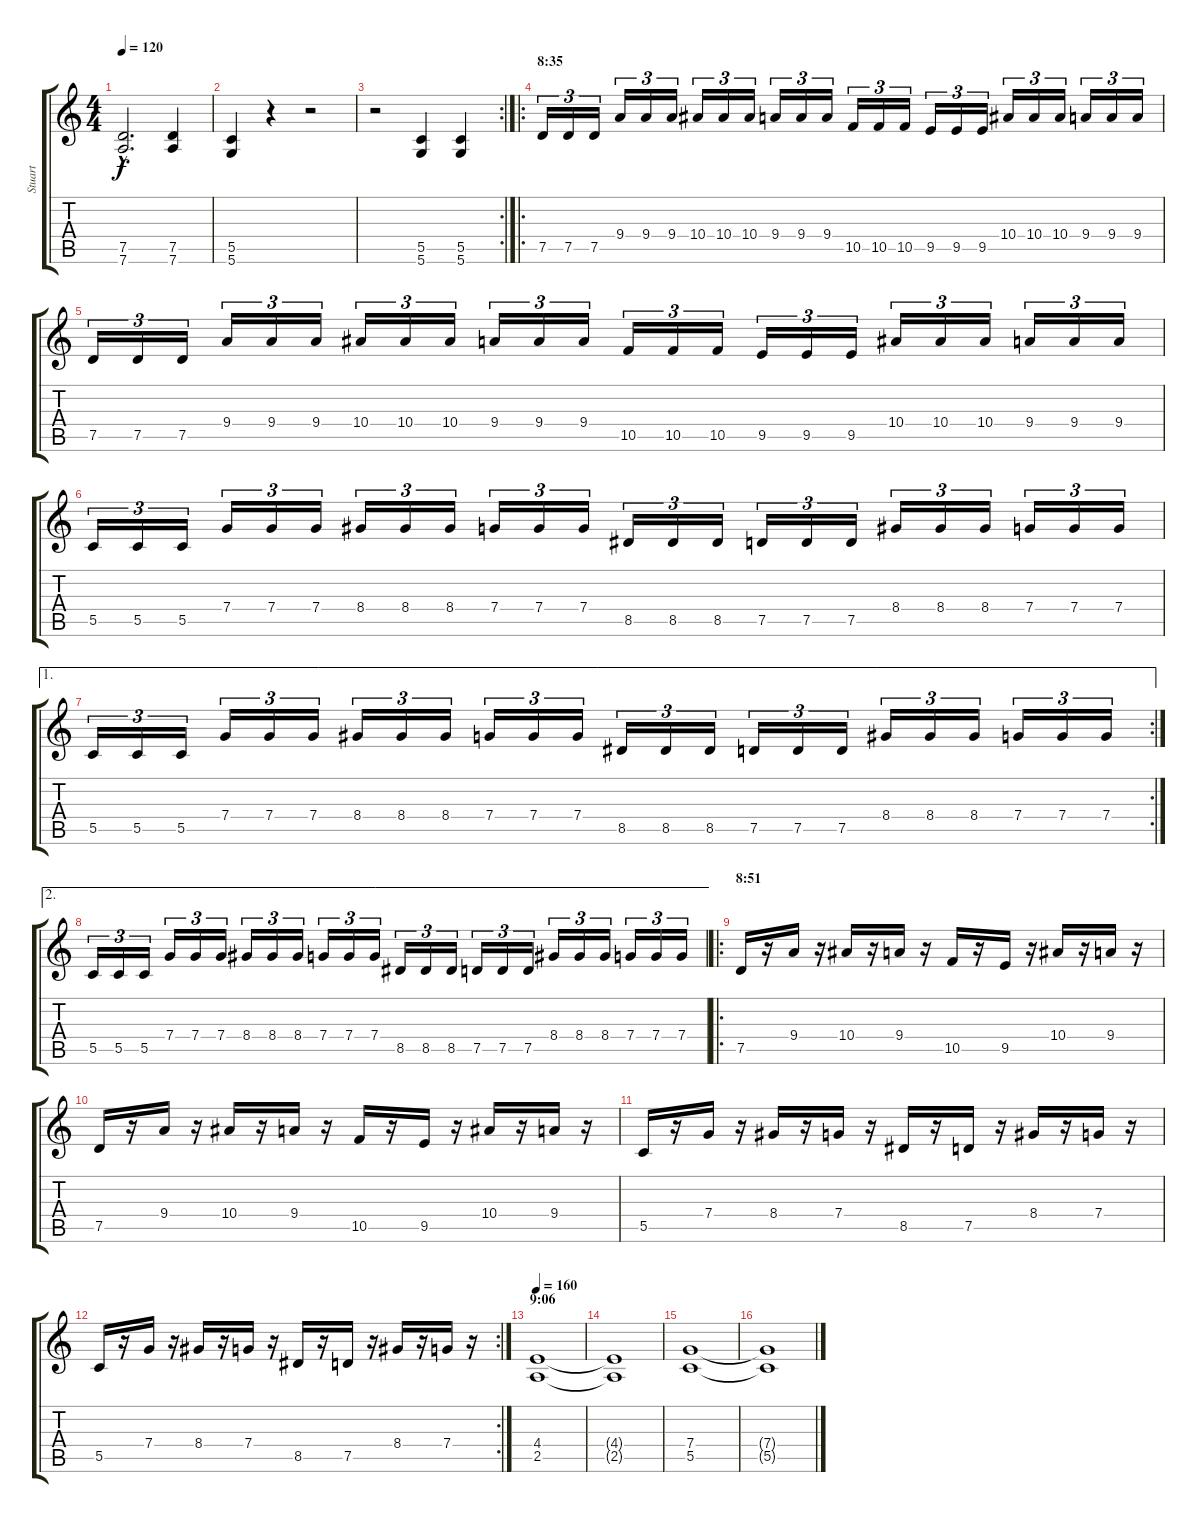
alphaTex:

\track ("Stuart" "Stuart") {instrument distortionguitar}
\staff {score tabs}
\tuning (D4 A3 F3 C3 G2 D2) {hide}
\ts (4 4)
\tempo 120
\clef g2
\ks c
(7.5{hac t} 7.6{hac t}).2{d dy f} (7.5 7.6).4 |
(5.5 5.6).4 r.4 r.2 |
\rc 2
r.2 (5.5 5.6).4 (5.5 5.6).4 |
\ro
\section ("" "8:35")
7.5.16{tu (3 2)} 7.5.16{tu (3 2)} 7.5.16{tu (3 2)} 9.4.16{tu (3 2)} 9.4.16{tu (3 2)} 9.4.16{tu (3 2)} 10.4.16{tu (3 2)} 10.4.16{tu (3 2)} 10.4.16{tu (3 2)} 9.4.16{tu (3 2)} 9.4.16{tu (3 2)} 9.4.16{tu (3 2)} 10.5.16{tu (3 2)} 10.5.16{tu (3 2)} 10.5.16{tu (3 2)} 9.5.16{tu (3 2)} 9.5.16{tu (3 2)} 9.5.16{tu (3 2)} 10.4.16{tu (3 2)} 10.4.16{tu (3 2)} 10.4.16{tu (3 2)} 9.4.16{tu (3 2)} 9.4.16{tu (3 2)} 9.4.16{tu (3 2)} |
7.5.16{tu (3 2)} 7.5.16{tu (3 2)} 7.5.16{tu (3 2)} 9.4.16{tu (3 2)} 9.4.16{tu (3 2)} 9.4.16{tu (3 2)} 10.4.16{tu (3 2)} 10.4.16{tu (3 2)} 10.4.16{tu (3 2)} 9.4.16{tu (3 2)} 9.4.16{tu (3 2)} 9.4.16{tu (3 2)} 10.5.16{tu (3 2)} 10.5.16{tu (3 2)} 10.5.16{tu (3 2)} 9.5.16{tu (3 2)} 9.5.16{tu (3 2)} 9.5.16{tu (3 2)} 10.4.16{tu (3 2)} 10.4.16{tu (3 2)} 10.4.16{tu (3 2)} 9.4.16{tu (3 2)} 9.4.16{tu (3 2)} 9.4.16{tu (3 2)} |
5.5.16{tu (3 2)} 5.5.16{tu (3 2)} 5.5.16{tu (3 2)} 7.4.16{tu (3 2)} 7.4.16{tu (3 2)} 7.4.16{tu (3 2)} 8.4.16{tu (3 2)} 8.4.16{tu (3 2)} 8.4.16{tu (3 2)} 7.4.16{tu (3 2)} 7.4.16{tu (3 2)} 7.4.16{tu (3 2)} 8.5.16{tu (3 2)} 8.5.16{tu (3 2)} 8.5.16{tu (3 2)} 7.5.16{tu (3 2)} 7.5.16{tu (3 2)} 7.5.16{tu (3 2)} 8.4.16{tu (3 2)} 8.4.16{tu (3 2)} 8.4.16{tu (3 2)} 7.4.16{tu (3 2)} 7.4.16{tu (3 2)} 7.4.16{tu (3 2)} |
\ae 1
\rc 2
5.5.16{tu (3 2)} 5.5.16{tu (3 2)} 5.5.16{tu (3 2)} 7.4.16{tu (3 2)} 7.4.16{tu (3 2)} 7.4.16{tu (3 2)} 8.4.16{tu (3 2)} 8.4.16{tu (3 2)} 8.4.16{tu (3 2)} 7.4.16{tu (3 2)} 7.4.16{tu (3 2)} 7.4.16{tu (3 2)} 8.5.16{tu (3 2)} 8.5.16{tu (3 2)} 8.5.16{tu (3 2)} 7.5.16{tu (3 2)} 7.5.16{tu (3 2)} 7.5.16{tu (3 2)} 8.4.16{tu (3 2)} 8.4.16{tu (3 2)} 8.4.16{tu (3 2)} 7.4.16{tu (3 2)} 7.4.16{tu (3 2)} 7.4.16{tu (3 2)} |
\ae 2
5.5.16{tu (3 2)} 5.5.16{tu (3 2)} 5.5.16{tu (3 2)} 7.4.16{tu (3 2)} 7.4.16{tu (3 2)} 7.4.16{tu (3 2)} 8.4.16{tu (3 2)} 8.4.16{tu (3 2)} 8.4.16{tu (3 2)} 7.4.16{tu (3 2)} 7.4.16{tu (3 2)} 7.4.16{tu (3 2)} 8.5.16{tu (3 2)} 8.5.16{tu (3 2)} 8.5.16{tu (3 2)} 7.5.16{tu (3 2)} 7.5.16{tu (3 2)} 7.5.16{tu (3 2)} 8.4.16{tu (3 2)} 8.4.16{tu (3 2)} 8.4.16{tu (3 2)} 7.4.16{tu (3 2)} 7.4.16{tu (3 2)} 7.4.16{tu (3 2)} |
\ro
\section ("" "8:51")
7.5.16 r.16 9.4.16 r.16 10.4.16 r.16 9.4.16 r.16 10.5.16 r.16 9.5.16 r.16 10.4.16 r.16 9.4.16 r.16 |
7.5.16 r.16 9.4.16 r.16 10.4.16 r.16 9.4.16 r.16 10.5.16 r.16 9.5.16 r.16 10.4.16 r.16 9.4.16 r.16 |
5.5.16 r.16 7.4.16 r.16 8.4.16 r.16 7.4.16 r.16 8.5.16 r.16 7.5.16 r.16 8.4.16 r.16 7.4.16 r.16 |
\rc 2
5.5.16 r.16 7.4.16 r.16 8.4.16 r.16 7.4.16 r.16 8.5.16 r.16 7.5.16 r.16 8.4.16 r.16 7.4.16 r.16 |
\section ("" "9:06")
\tempo 160
(4.4 2.5).1 |
(4.4{t} 2.5{t}).1 |
(7.4 5.5).1 |
(7.4{t} 5.5{t}).1
